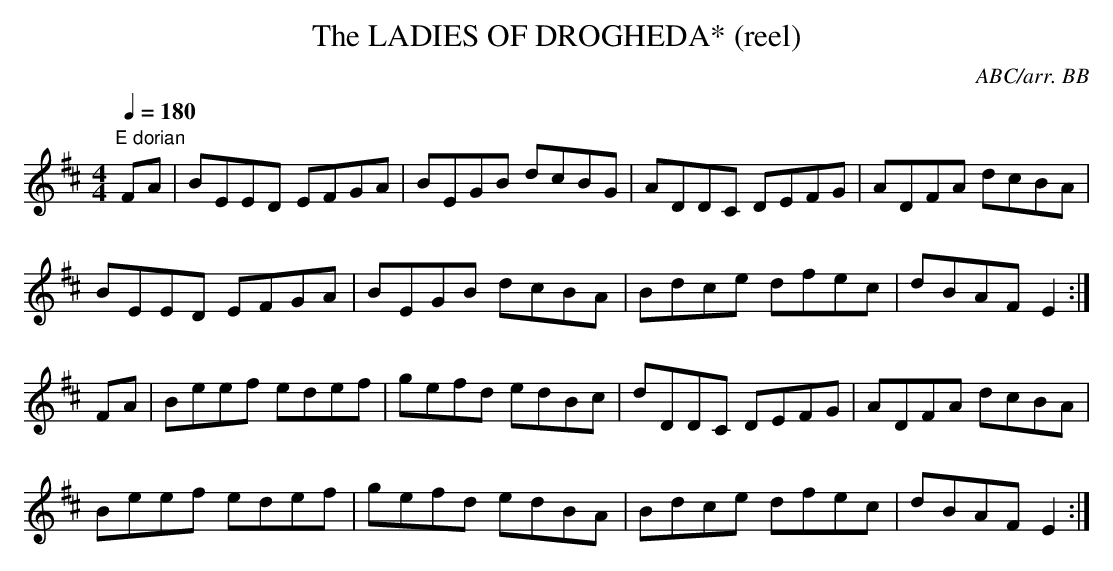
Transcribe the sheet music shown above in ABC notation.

X:1
T:LADIES OF DROGHEDA* (reel), The
C:ABC/arr. BB
M:4/4
Q:1/4=180
K:D
"E dorian"
FA|BEED EFGA|BEGB dcBG|ADDC DEFG|ADFA dcBA|
BEED EFGA|BEGB dcBA|Bdce dfec|dBAF E2:|
FA|Beef edef|gefd edBc|dDDC DEFG|ADFA dcBA|
Beef edef|gefd edBA|Bdce dfec|dBAF E2:|
